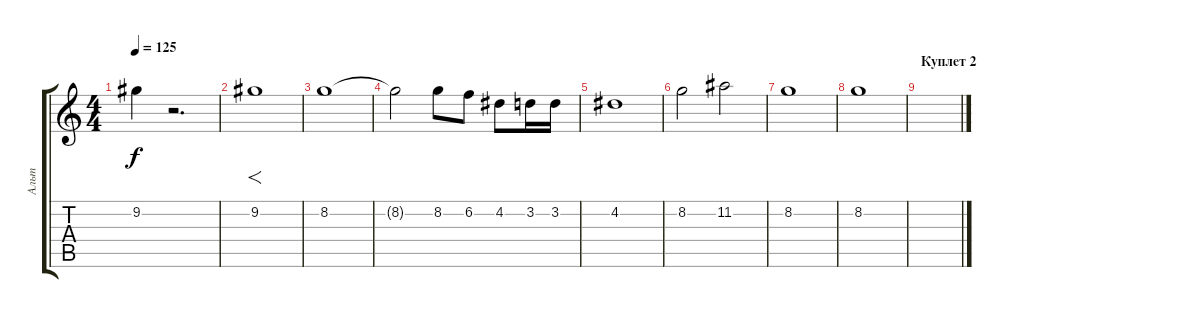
\track ("Альт" "Альт") {instrument contrabass}
\staff {score tabs}
\tuning (E4 B3 G3 D3 A2 E2) {hide}
\ts (4 4)
\tempo 125
\clef g2
\ks c
9.2.4{dy f volume 7} r.2{d} |
9.2.1{f} |
8.2.1 |
8.2{t}.2 8.2.8 6.2.8 4.2.8 3.2.16 3.2.16 |
4.2.1{volume 6} |
8.2.2 11.2.2 |
8.2.1 |
8.2.1 |
\section ("" "Куплет 2")
